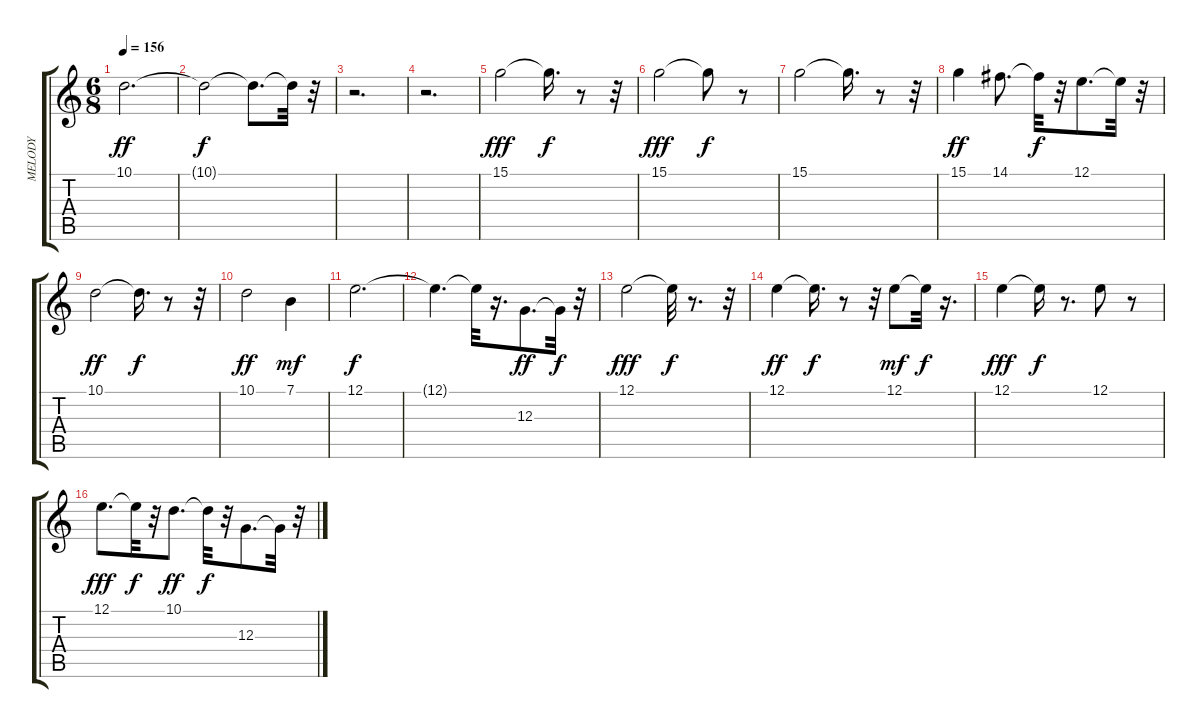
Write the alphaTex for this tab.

\track ("MELODY" "MELODY") {instrument clarinet}
\staff {score tabs}
\tuning (E4 B3 G3 D3 A2 E2) {hide}
\ts (6 8)
\tempo 156
\clef g2
\ks c
10.1.2{d dy ff} |
10.1{t}.2{dy f} 10.1{t}.8{d} 10.1{t}.32 r.32 |
r.2{d} |
r.2{d} |
15.1.2{dy fff} 15.1{t}.16{d dy f} r.8 r.32 |
15.1.2{dy fff} 15.1{t}.8{dy f} r.8 |
15.1.2 15.1{t}.16{d} r.8 r.32 |
15.1.4{dy ff} 14.1.8{d} 14.1{t}.32{dy f} r.32 12.1.8{d} 12.1{t}.32 r.32 |
10.1.2{dy ff} 10.1{t}.16{d dy f} r.8 r.32 |
10.1.2{dy ff} 7.1.4{dy mf} |
12.1.2{d dy f} |
12.1{t}.4{d} 12.1{t}.32 r.16{d} 12.3.8{d dy ff} 12.3{t}.32{dy f} r.32 |
12.1.2{dy fff} 12.1{t}.32{dy f} r.8{d} r.32 |
12.1.4{dy ff} 12.1{t}.16{d dy f} r.8 r.32 12.1.8{dy mf} 12.1{t}.32{dy f} r.16{d} |
12.1.4{dy fff} 12.1{t}.16{dy f} r.8{d} 12.1.8 r.8 |
12.1.8{d dy fff} 12.1{t}.32{dy f} r.32 10.1.8{d dy ff} 10.1{t}.32{dy f} r.32 12.3.8{d} 12.3{t}.32 r.32
